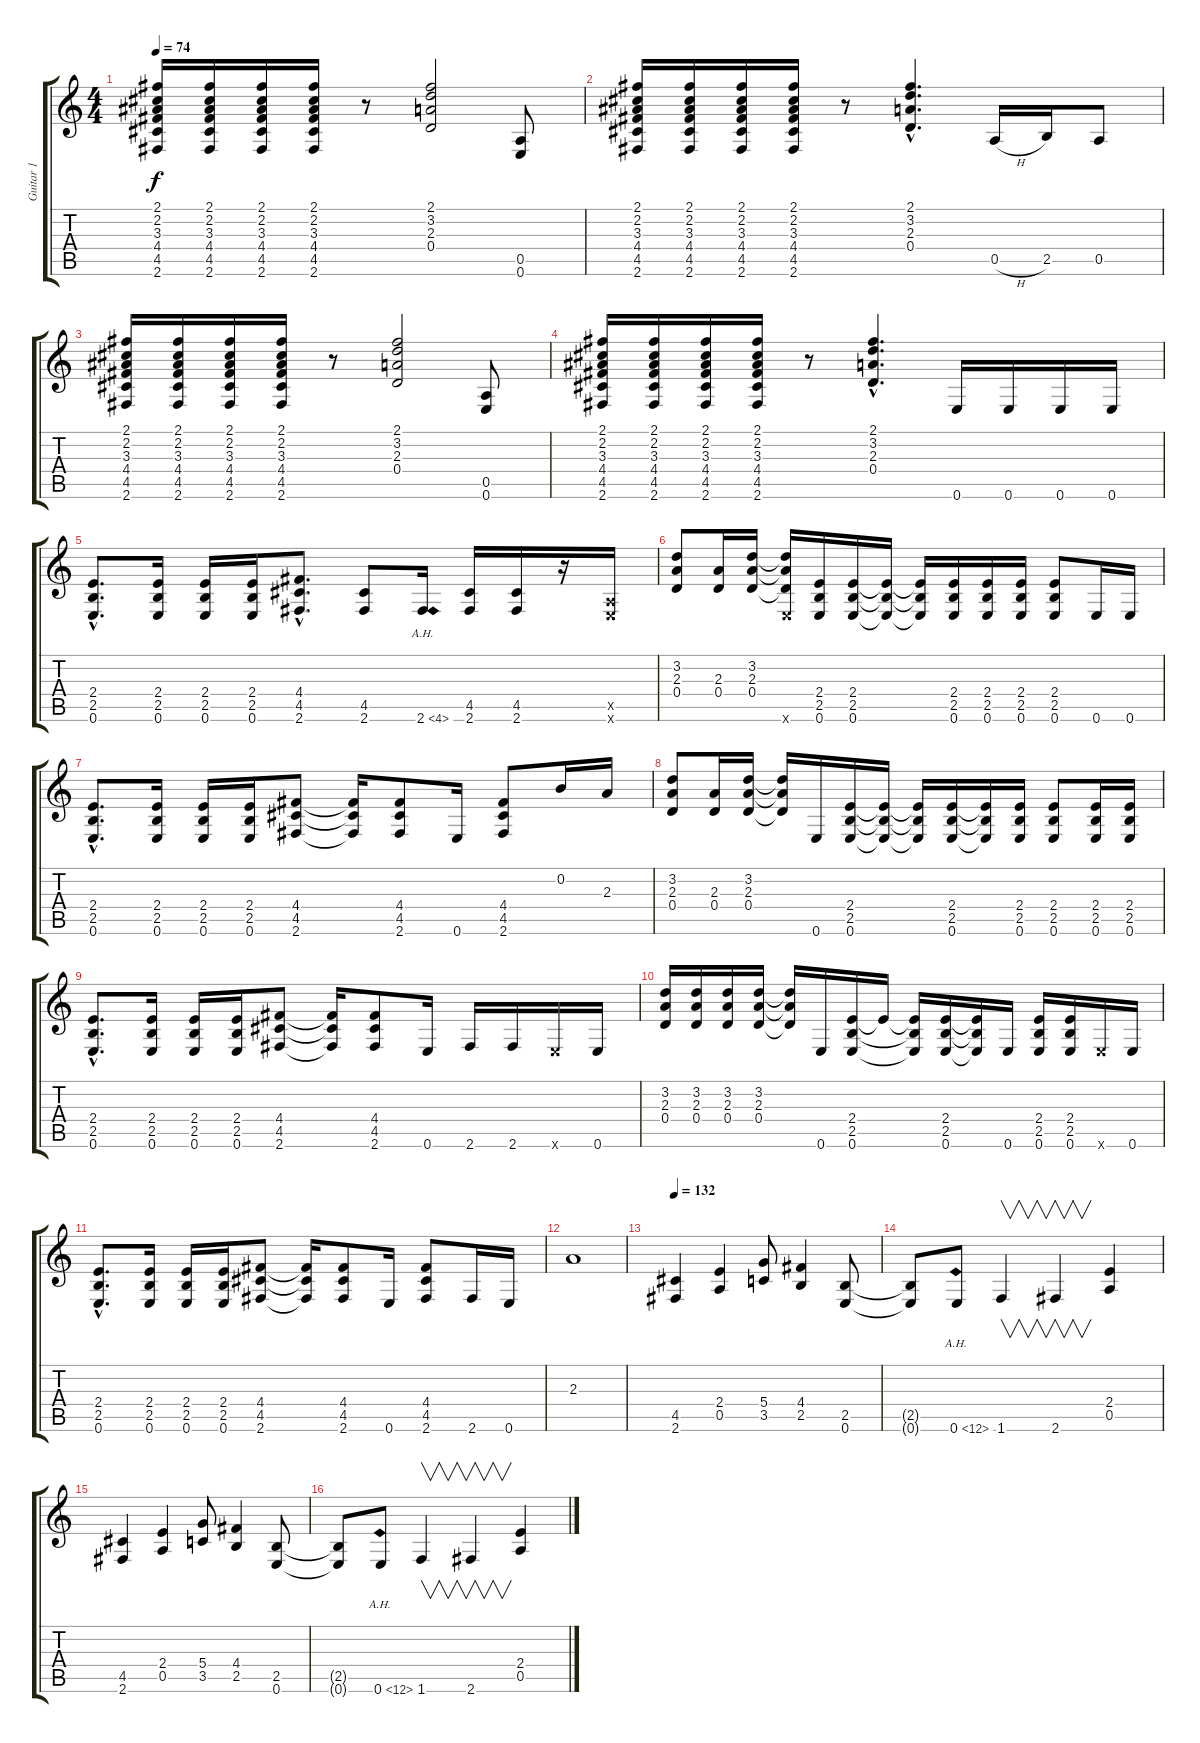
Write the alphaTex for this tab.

\track ("Guitar 1" "Guitar 1") {instrument electricguitarclean}
\staff {score tabs}
\tuning (E4 B3 G3 D3 A2 E2) {hide}
\ts (4 4)
\tempo 74
\clef g2
\ks c
(2.1 2.2 3.3 4.4 4.5 2.6).16{dy f} (2.1 2.2 3.3 4.4 4.5 2.6).16 (2.1 2.2 3.3 4.4 4.5 2.6).16 (2.1 2.2 3.3 4.4 4.5 2.6).16 r.8 (2.1 3.2 2.3 0.4).2 (0.5 0.6).8 |
(2.1 2.2 3.3 4.4 4.5 2.6).16 (2.1 2.2 3.3 4.4 4.5 2.6).16 (2.1 2.2 3.3 4.4 4.5 2.6).16 (2.1 2.2 3.3 4.4 4.5 2.6).16 r.8 (2.1{hac} 3.2{hac} 2.3{hac} 0.4{hac}).4{d} 0.5{h}.16 2.5.16 0.5.8 |
(2.1 2.2 3.3 4.4 4.5 2.6).16 (2.1 2.2 3.3 4.4 4.5 2.6).16 (2.1 2.2 3.3 4.4 4.5 2.6).16 (2.1 2.2 3.3 4.4 4.5 2.6).16 r.8 (2.1 3.2 2.3 0.4).2 (0.5 0.6).8 |
(2.1 2.2 3.3 4.4 4.5 2.6).16 (2.1 2.2 3.3 4.4 4.5 2.6).16 (2.1 2.2 3.3 4.4 4.5 2.6).16 (2.1 2.2 3.3 4.4 4.5 2.6).16 r.8 (2.1{hac} 3.2{hac} 2.3{hac} 0.4{hac}).4{d} 0.6.16{instrument overdrivenguitar} 0.6.16 0.6.16 0.6.16 |
(2.4{hac} 2.5{hac} 0.6{hac}).8{d} (2.4 2.5 0.6).16 (2.4 2.5 0.6).16 (2.4 2.5 0.6).16 (4.4{hac} 4.5{hac} 2.6{hac}).8{d} (4.5 2.6).8 2.6{ah 2}.16 (4.5 2.6).16 (4.5 2.6).16 r.16 (0.5{x} 0.6{x}).16 |
(3.2 2.3 0.4).8 (2.3 0.4).16 (3.2 2.3 0.4).16 (3.2{t} 2.3{t} 0.4{t} 0.6{x}).16 (2.4 2.5 0.6).16 (2.4 2.5 0.6).16 (2.4{t} 2.5{t} 0.6{t}).16 (2.4{t} 2.5{t} 0.6{t}).16 (2.4 2.5 0.6).16 (2.4 2.5 0.6).16 (2.4 2.5 0.6).16 (2.4 2.5 0.6).8 0.6.16 0.6.16 |
(2.4{hac} 2.5{hac} 0.6{hac}).8{d} (2.4 2.5 0.6).16 (2.4 2.5 0.6).16 (2.4 2.5 0.6).16 (4.4 4.5 2.6).8 (4.4{t} 4.5{t} 2.6{t}).16 (4.4 4.5 2.6).8 0.6.16 (4.4 4.5 2.6).8 0.2.16 2.3.16 |
(3.2 2.3 0.4).8 (2.3 0.4).16 (3.2 2.3 0.4).16 (3.2{t} 2.3{t} 0.4{t}).16 0.6.16 (2.4 2.5 0.6).16 (2.4{t} 2.5{t} 0.6{t}).16 (2.4{t} 2.5{t} 0.6{t}).16 (2.4 2.5 0.6).16 (2.4{t} 2.5{t} 0.6{t}).16 (2.4 2.5 0.6).16 (2.4 2.5 0.6).8 (2.4 2.5 0.6).16 (2.4 2.5 0.6).16 |
(2.4{hac} 2.5{hac} 0.6{hac}).8{d} (2.4 2.5 0.6).16 (2.4 2.5 0.6).16 (2.4 2.5 0.6).16 (4.4 4.5 2.6).8 (4.4{t} 4.5{t} 2.6{t}).16 (4.4 4.5 2.6).8 0.6.16 2.6.16 2.6.16 0.6{x}.16 0.6.16 |
(3.2 2.3 0.4).16 (3.2 2.3 0.4).16 (3.2 2.3 0.4).16 (3.2 2.3 0.4).16 (3.2{t} 2.3{t} 0.4{t}).16 0.6.16 (2.4 2.5 0.6).16 2.4{t}.16 (2.4{t} 2.5{t} 0.6{t}).16 (2.4 2.5 0.6).16 (2.4{t} 2.5{t} 0.6{t}).16 0.6.16 (2.4 2.5 0.6).16 (2.4 2.5 0.6).16 0.6{x}.16 0.6.16 |
(2.4{hac} 2.5{hac} 0.6{hac}).8{d} (2.4 2.5 0.6).16 (2.4 2.5 0.6).16 (2.4 2.5 0.6).16 (4.4 4.5 2.6).8 (4.4{t} 4.5{t} 2.6{t}).16 (4.4 4.5 2.6).8 0.6.16 (4.4 4.5 2.6).8 2.6.16 0.6.16 |
2.3.1{instrument overdrivenguitar} |
\tempo 132
(4.5 2.6).4 (2.4 0.5).4 (5.4 3.5).8 (4.4 2.5).4 (2.5 0.6).8 |
(2.5{t} 0.6{t}).8 0.6{ah 12}.8 1.6.4{v} 2.6.4{v} (2.4 0.5).4 |
(4.5 2.6).4 (2.4 0.5).4 (5.4 3.5).8 (4.4 2.5).4 (2.5 0.6).8 |
(2.5{t} 0.6{t}).8 0.6{ah 12}.8 1.6.4{v} 2.6.4{v} (2.4 0.5).4
